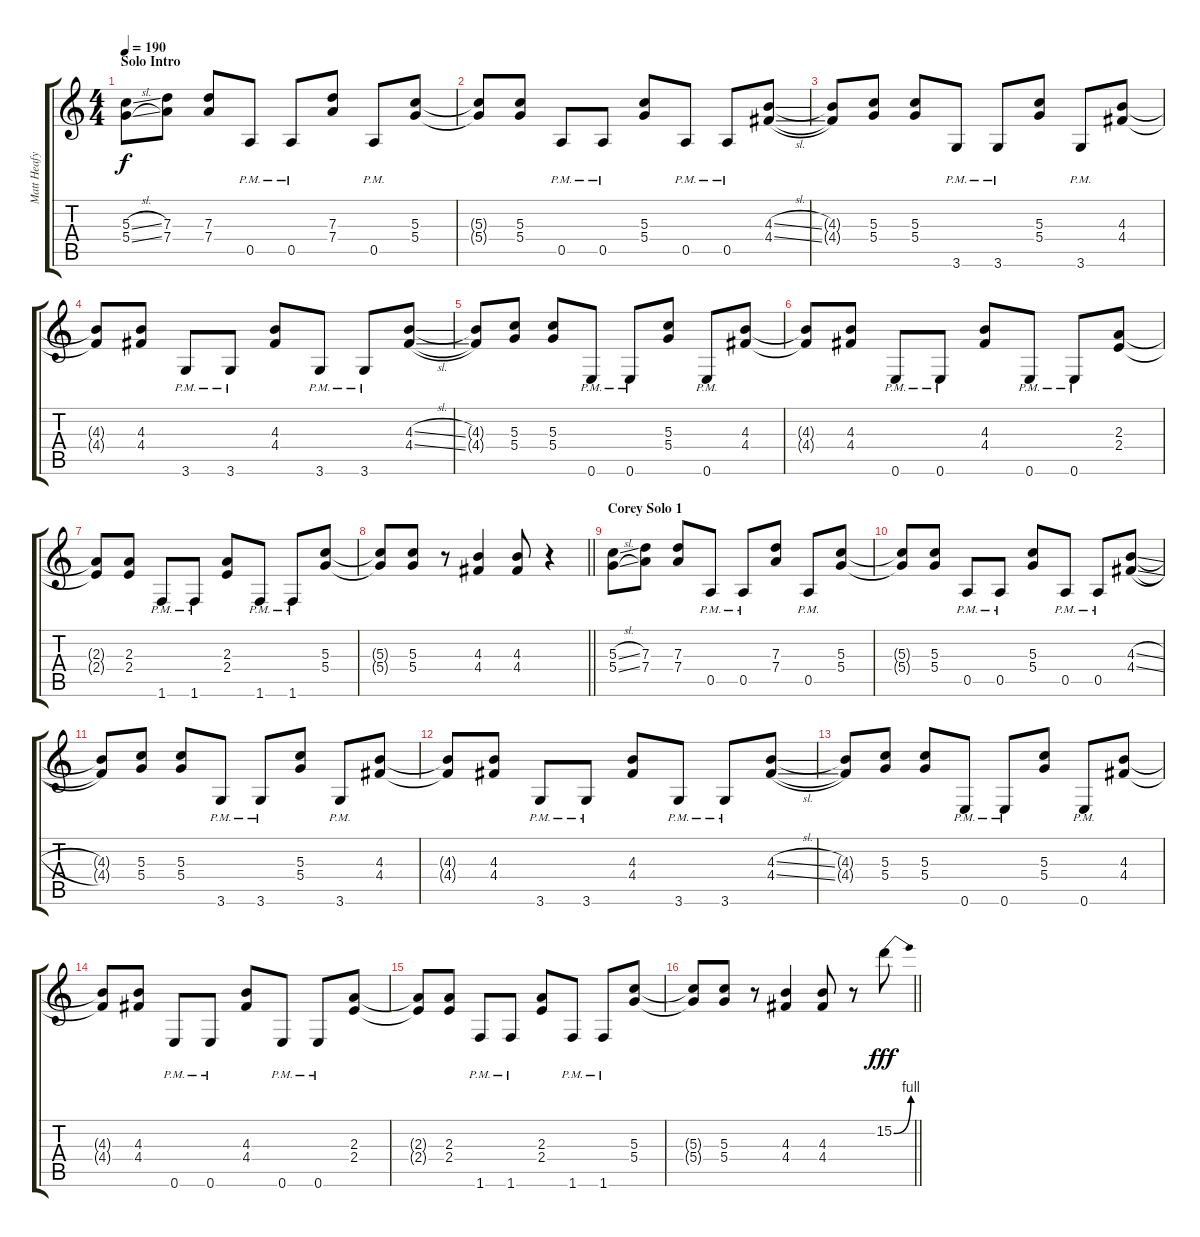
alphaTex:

\track ("Matt Heafy" "Matt Heafy") {instrument distortionguitar}
\staff {score tabs}
\tuning (E4 B3 G3 D3 A2 E2) {hide}
\ts (4 4)
\section ("" "Solo Intro")
\tempo 190
\clef g2
\ks c
(5.3{sl} 5.4{sl}).8{dy f} (7.3 7.4).8 (7.3 7.4).8 0.5{pm}.8 0.5{pm}.8 (7.3 7.4).8 0.5{pm}.8 (5.3 5.4).8 |
(5.3{t} 5.4{t}).8 (5.3 5.4).8 0.5{pm}.8 0.5{pm}.8 (5.3 5.4).8 0.5{pm}.8 0.5{pm}.8 (4.3{sl} 4.4{sl}).8 |
(4.3{t} 4.4{t}).8 (5.3 5.4).8 (5.3 5.4).8 3.6{pm}.8 3.6{pm}.8 (5.3 5.4).8 3.6{pm}.8 (4.3 4.4).8 |
(4.3{t} 4.4{t}).8 (4.3 4.4).8 3.6{pm}.8 3.6{pm}.8 (4.3 4.4).8 3.6{pm}.8 3.6{pm}.8 (4.3{sl} 4.4{sl}).8 |
(4.3{t} 4.4{t}).8 (5.3 5.4).8 (5.3 5.4).8 0.6{pm}.8 0.6{pm}.8 (5.3 5.4).8 0.6{pm}.8 (4.3 4.4).8 |
(4.3{t} 4.4{t}).8 (4.3 4.4).8 0.6{pm}.8 0.6{pm}.8 (4.3 4.4).8 0.6{pm}.8 0.6{pm}.8 (2.3 2.4).8 |
(2.3{t} 2.4{t}).8 (2.3 2.4).8 1.6{pm}.8 1.6{pm}.8 (2.3 2.4).8 1.6{pm}.8 1.6{pm}.8 (5.3 5.4).8 |
\barLineRight lightlight
(5.3{t} 5.4{t}).8 (5.3 5.4).8 r.8 (4.3 4.4).4 (4.3 4.4).8 r.4 |
\section ("" "Corey Solo 1")
(5.3{sl} 5.4{sl}).8{volume 10} (7.3 7.4).8 (7.3 7.4).8 0.5{pm}.8 0.5{pm}.8 (7.3 7.4).8 0.5{pm}.8 (5.3 5.4).8 |
(5.3{t} 5.4{t}).8 (5.3 5.4).8 0.5{pm}.8 0.5{pm}.8 (5.3 5.4).8 0.5{pm}.8 0.5{pm}.8 (4.3{sl} 4.4{sl}).8 |
(4.3{t} 4.4{t}).8 (5.3 5.4).8 (5.3 5.4).8 3.6{pm}.8 3.6{pm}.8 (5.3 5.4).8 3.6{pm}.8 (4.3 4.4).8 |
(4.3{t} 4.4{t}).8 (4.3 4.4).8 3.6{pm}.8 3.6{pm}.8 (4.3 4.4).8 3.6{pm}.8 3.6{pm}.8 (4.3{sl} 4.4{sl}).8 |
(4.3{t} 4.4{t}).8 (5.3 5.4).8 (5.3 5.4).8 0.6{pm}.8 0.6{pm}.8 (5.3 5.4).8 0.6{pm}.8 (4.3 4.4).8 |
(4.3{t} 4.4{t}).8 (4.3 4.4).8 0.6{pm}.8 0.6{pm}.8 (4.3 4.4).8 0.6{pm}.8 0.6{pm}.8 (2.3 2.4).8 |
(2.3{t} 2.4{t}).8 (2.3 2.4).8 1.6{pm}.8 1.6{pm}.8 (2.3 2.4).8 1.6{pm}.8 1.6{pm}.8 (5.3 5.4).8 |
\barLineRight lightlight
(5.3{t} 5.4{t}).8 (5.3 5.4).8 r.8 (4.3 4.4).4 (4.3 4.4).8 r.8{volume 16} 15.2{be (bend 0 0 60 4)}.8{dy fff}
